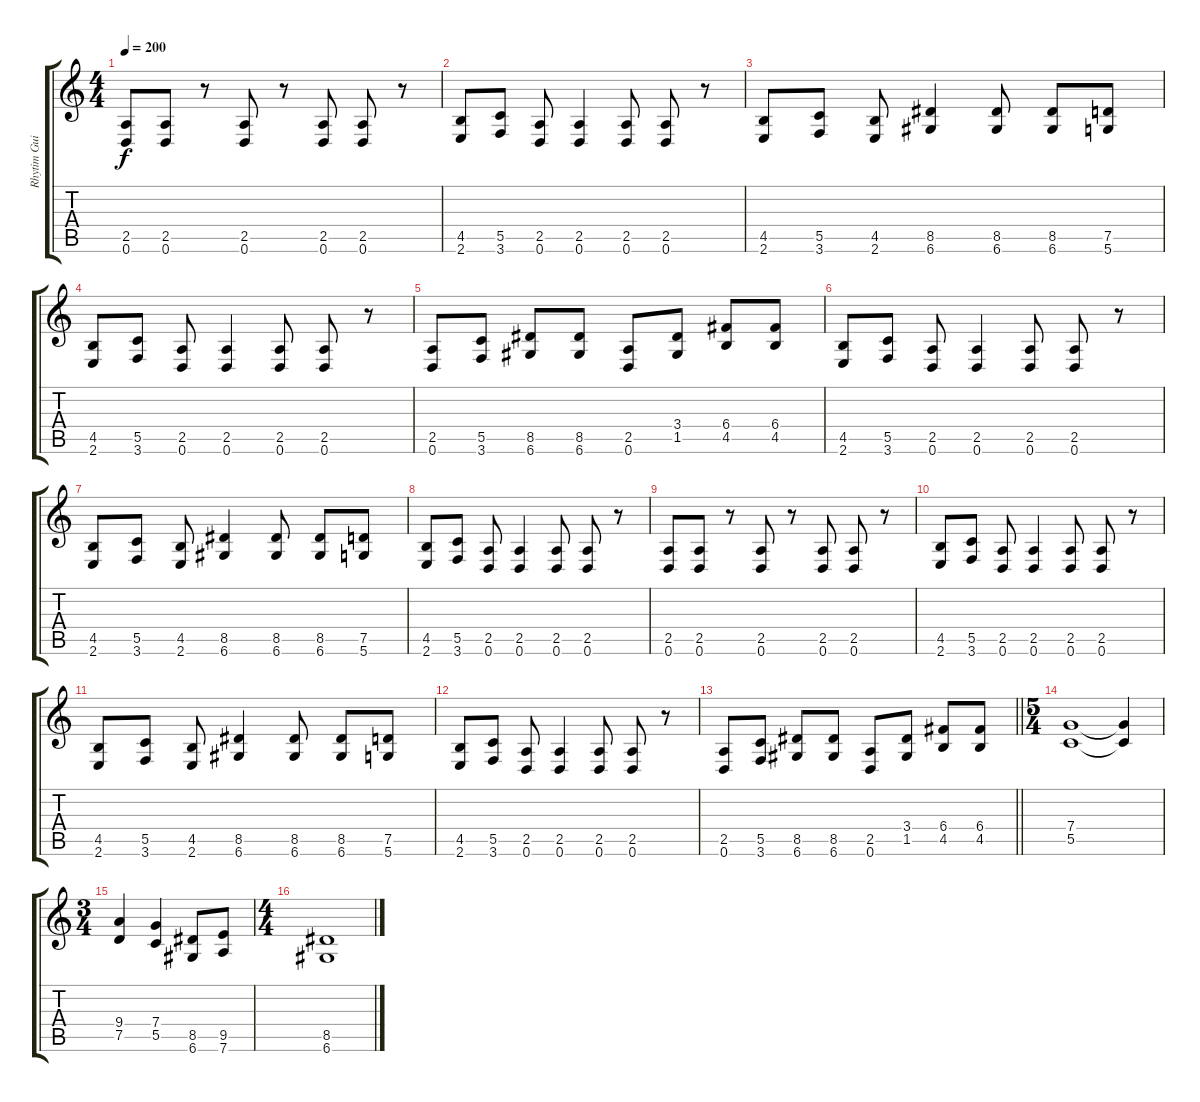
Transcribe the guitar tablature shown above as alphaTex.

\track ("Rhytim Guitar" "Rhytim Gui") {instrument distortionguitar}
\staff {score tabs}
\tuning (D4 A3 F3 C3 G2 D2) {hide}
\ts (4 4)
\tempo 200
\clef g2
\ks c
(2.5 0.6).8{dy f} (2.5 0.6).8 r.8 (2.5 0.6).8 r.8 (2.5 0.6).8 (2.5 0.6).8 r.8 |
(4.5 2.6).8 (5.5 3.6).8 (2.5 0.6).8 (2.5 0.6).4 (2.5 0.6).8 (2.5 0.6).8 r.8 |
(4.5 2.6).8 (5.5 3.6).8 (4.5 2.6).8 (8.5 6.6).4 (8.5 6.6).8 (8.5 6.6).8 (7.5 5.6).8 |
(4.5 2.6).8 (5.5 3.6).8 (2.5 0.6).8 (2.5 0.6).4 (2.5 0.6).8 (2.5 0.6).8 r.8 |
(2.5 0.6).8 (5.5 3.6).8 (8.5 6.6).8 (8.5 6.6).8 (2.5 0.6).8 (3.4 1.5).8 (6.4 4.5).8 (6.4 4.5).8 |
(4.5 2.6).8 (5.5 3.6).8 (2.5 0.6).8 (2.5 0.6).4 (2.5 0.6).8 (2.5 0.6).8 r.8 |
(4.5 2.6).8 (5.5 3.6).8 (4.5 2.6).8 (8.5 6.6).4 (8.5 6.6).8 (8.5 6.6).8 (7.5 5.6).8 |
(4.5 2.6).8 (5.5 3.6).8 (2.5 0.6).8 (2.5 0.6).4 (2.5 0.6).8 (2.5 0.6).8 r.8 |
(2.5 0.6).8 (2.5 0.6).8 r.8 (2.5 0.6).8 r.8 (2.5 0.6).8 (2.5 0.6).8 r.8 |
(4.5 2.6).8 (5.5 3.6).8 (2.5 0.6).8 (2.5 0.6).4 (2.5 0.6).8 (2.5 0.6).8 r.8 |
(4.5 2.6).8 (5.5 3.6).8 (4.5 2.6).8 (8.5 6.6).4 (8.5 6.6).8 (8.5 6.6).8 (7.5 5.6).8 |
(4.5 2.6).8 (5.5 3.6).8 (2.5 0.6).8 (2.5 0.6).4 (2.5 0.6).8 (2.5 0.6).8 r.8 |
\barLineRight lightlight
(2.5 0.6).8 (5.5 3.6).8 (8.5 6.6).8 (8.5 6.6).8 (2.5 0.6).8 (3.4 1.5).8 (6.4 4.5).8 (6.4 4.5).8 |
\ts (5 4)
(7.4 5.5).1 (7.4{t} 5.5{t}).4 |
\ts (3 4)
(9.4 7.5).4 (7.4 5.5).4 (8.5 6.6).8 (9.5 7.6).8 |
\ts (4 4)
(8.5 6.6).1
